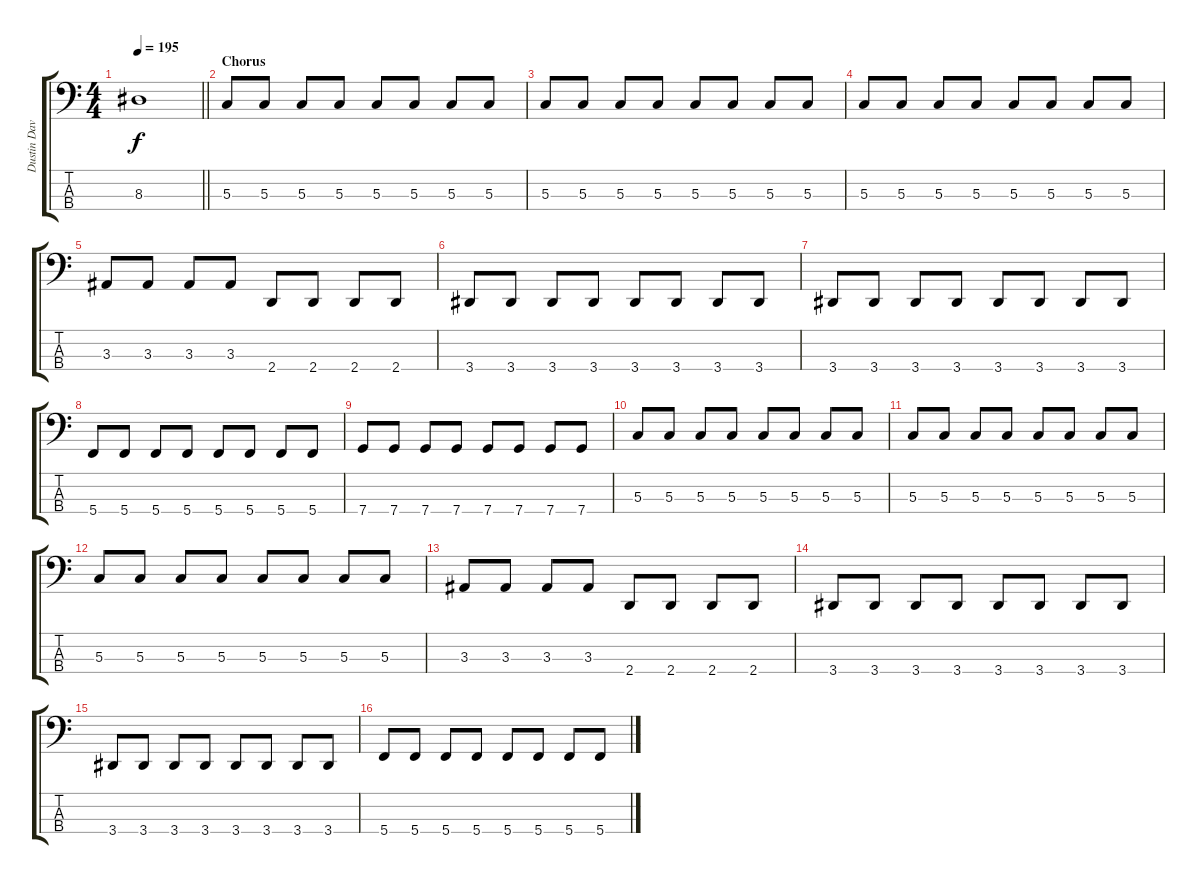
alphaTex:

\track ("Dustin Davidson" "Dustin Dav") {instrument electricbasspick}
\staff {score tabs}
\tuning (F2 C2 G1 C1) {hide}
\ts (4 4)
\tempo 195
\clef f4
\barLineRight lightlight
\ks c
8.3.1{dy f} |
\section ("" "Chorus")
5.3.8 5.3.8 5.3.8 5.3.8 5.3.8 5.3.8 5.3.8 5.3.8 |
5.3.8 5.3.8 5.3.8 5.3.8 5.3.8 5.3.8 5.3.8 5.3.8 |
5.3.8 5.3.8 5.3.8 5.3.8 5.3.8 5.3.8 5.3.8 5.3.8 |
3.3.8 3.3.8 3.3.8 3.3.8 2.4.8 2.4.8 2.4.8 2.4.8 |
3.4.8 3.4.8 3.4.8 3.4.8 3.4.8 3.4.8 3.4.8 3.4.8 |
3.4.8 3.4.8 3.4.8 3.4.8 3.4.8 3.4.8 3.4.8 3.4.8 |
5.4.8 5.4.8 5.4.8 5.4.8 5.4.8 5.4.8 5.4.8 5.4.8 |
7.4.8 7.4.8 7.4.8 7.4.8 7.4.8 7.4.8 7.4.8 7.4.8 |
5.3.8 5.3.8 5.3.8 5.3.8 5.3.8 5.3.8 5.3.8 5.3.8 |
5.3.8 5.3.8 5.3.8 5.3.8 5.3.8 5.3.8 5.3.8 5.3.8 |
5.3.8 5.3.8 5.3.8 5.3.8 5.3.8 5.3.8 5.3.8 5.3.8 |
3.3.8 3.3.8 3.3.8 3.3.8 2.4.8 2.4.8 2.4.8 2.4.8 |
3.4.8 3.4.8 3.4.8 3.4.8 3.4.8 3.4.8 3.4.8 3.4.8 |
3.4.8 3.4.8 3.4.8 3.4.8 3.4.8 3.4.8 3.4.8 3.4.8 |
5.4.8 5.4.8 5.4.8 5.4.8 5.4.8 5.4.8 5.4.8 5.4.8
